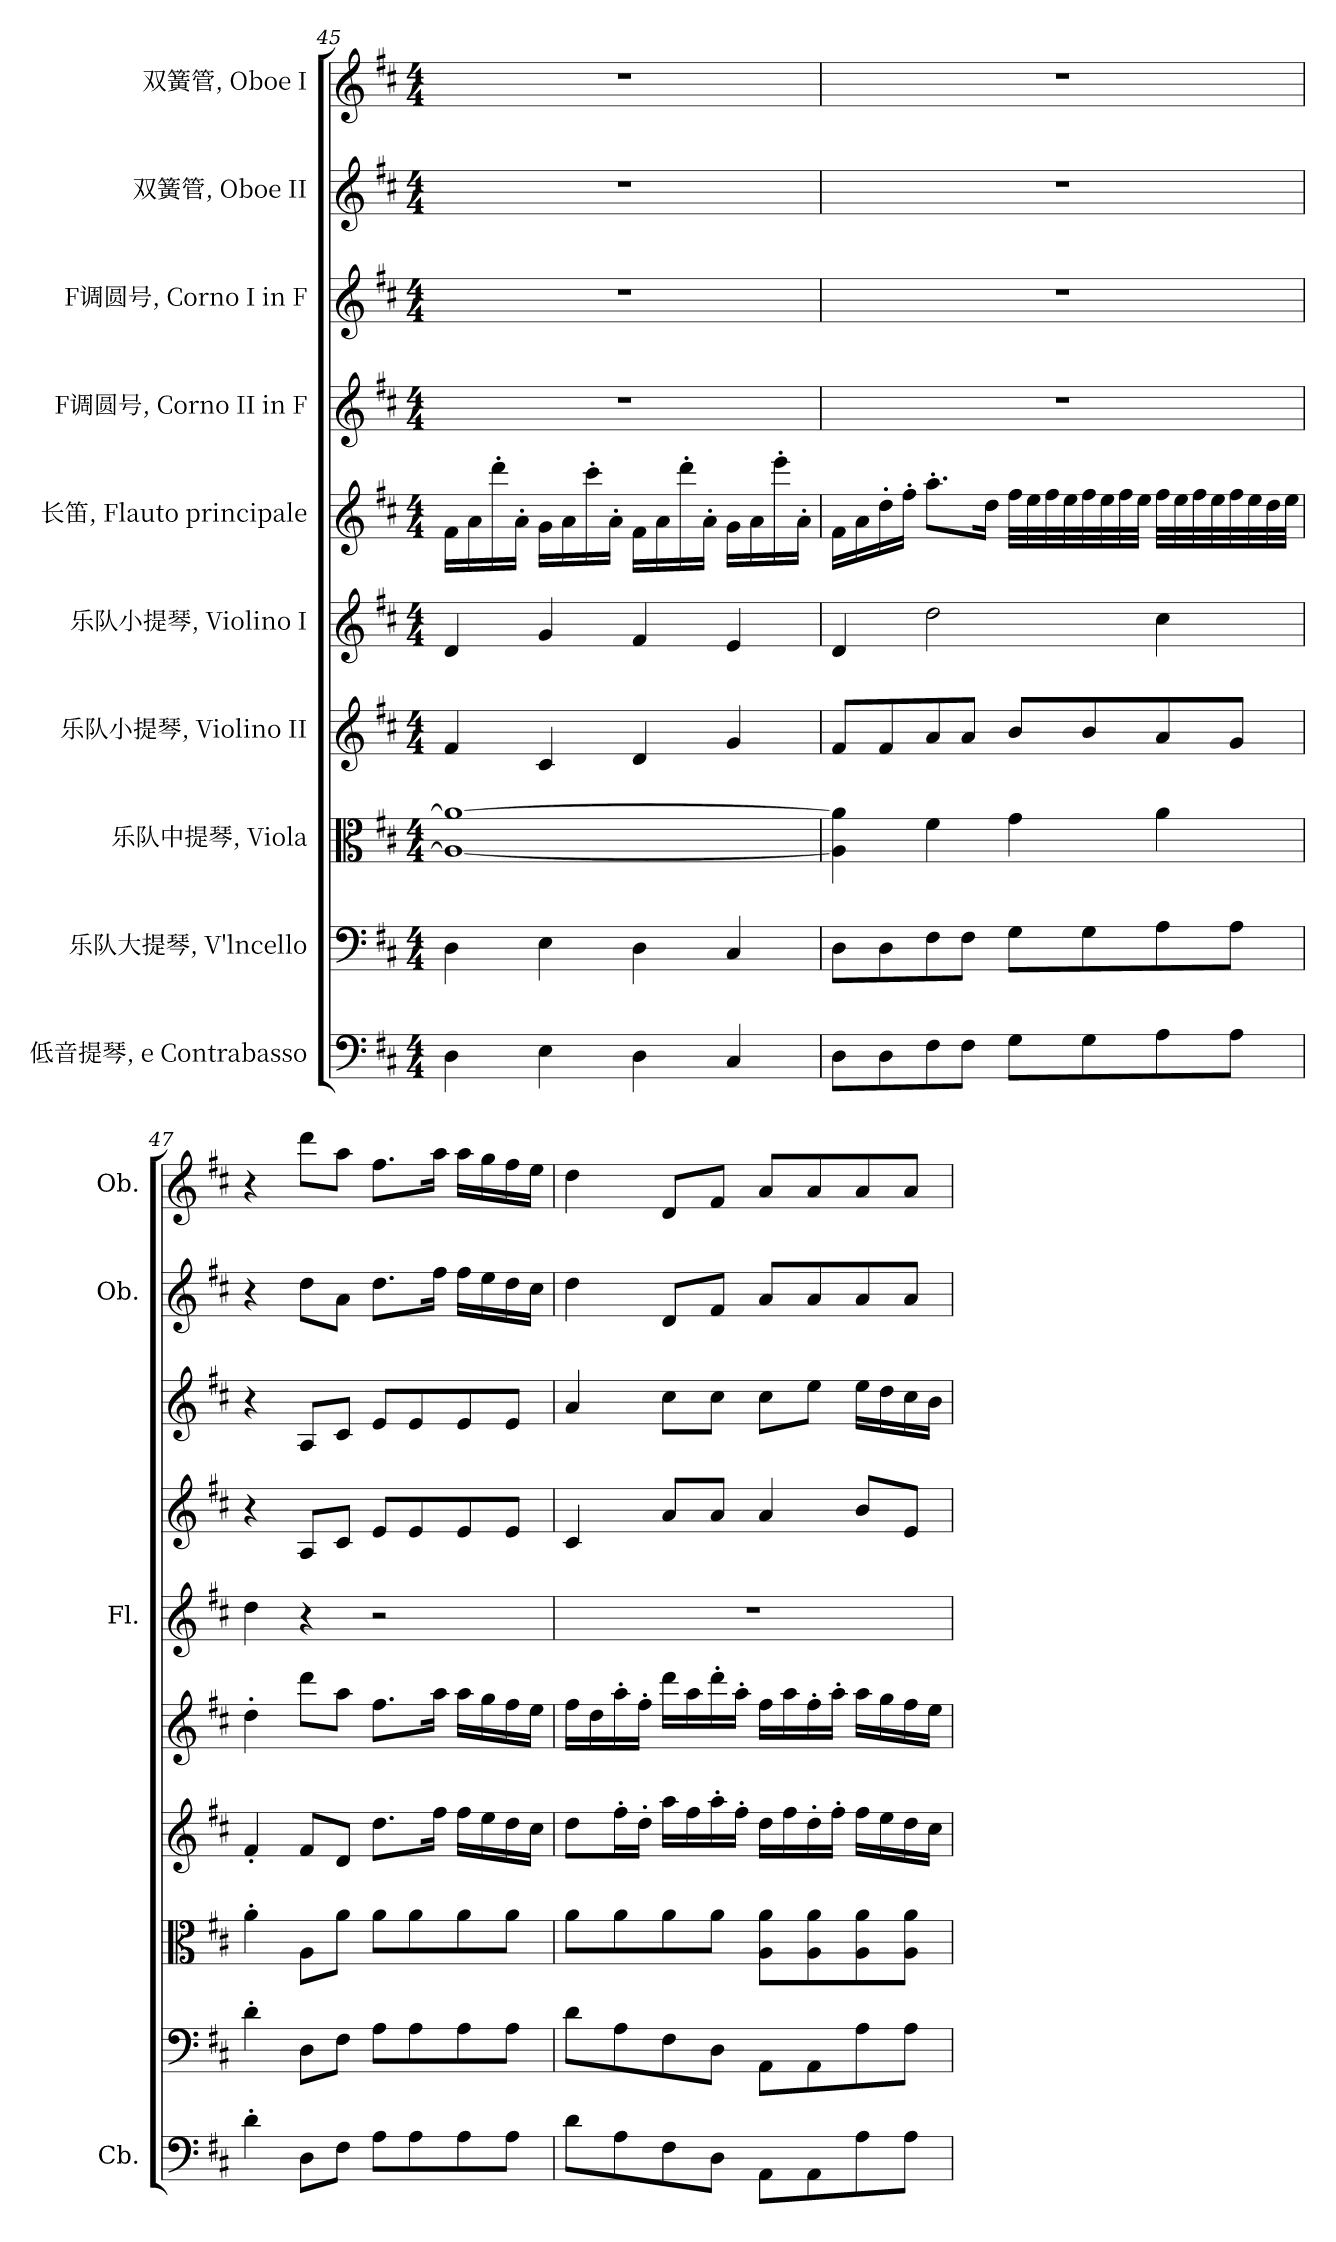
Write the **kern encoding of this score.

**kern	**kern	**kern	**kern	**kern	**kern	**kern	**kern	**kern	**kern
*part10	*part9	*part8	*part7	*part6	*part5	*part4	*part3	*part2	*part1
*staff10	*staff9	*staff8	*staff7	*staff6	*staff5	*staff4	*staff3	*staff2	*staff1
*I"低音提琴, e Contrabasso	*I"乐队大提琴, V'lncello	*I"乐队中提琴, Viola	*I"乐队小提琴, Violino II	*I"乐队小提琴, Violino I	*I"长笛, Flauto principale	*I"F调圆号, Corno II in F	*I"F调圆号, Corno I in F	*I"双簧管, Oboe II	*I"双簧管, Oboe I
*I'Cb.	*	*	*	*	*I'Fl.	*	*	*I'Ob.	*I'Ob.
!!LO:PB:g=z
*clefF4	*clefF4	*clefC3	*clefG2	*clefG2	*clefG2	*clefG2	*clefG2	*clefG2	*clefG2
*ITrd7c12	*	*	*	*	*	*ITrd4c7	*ITrd4c7	*	*
*k[f#c#]	*k[f#c#]	*k[f#c#]	*k[f#c#]	*k[f#c#]	*k[f#c#]	*k[f#]	*k[f#]	*k[f#c#]	*k[f#c#]
*M4/4	*M4/4	*M4/4	*M4/4	*M4/4	*M4/4	*M4/4	*M4/4	*M4/4	*M4/4
=45	=45	=45	=45	=45	=45	=45	=45	=45	=45
4DD\	4D\	1A_ 1a_	4f#/	4d/	16f#\LL	1r	1r	1r	1r
.	.	.	.	.	16a\	.	.	.	.
.	.	.	.	.	16ddd'\	.	.	.	.
.	.	.	.	.	16a'\JJ	.	.	.	.
4EE\	4E\	.	4c#/	4g/	16g\LL	.	.	.	.
.	.	.	.	.	16a\	.	.	.	.
.	.	.	.	.	16ccc#'\	.	.	.	.
.	.	.	.	.	16a'\JJ	.	.	.	.
4DD\	4D\	.	4d/	4f#/	16f#\LL	.	.	.	.
.	.	.	.	.	16a\	.	.	.	.
.	.	.	.	.	16ddd'\	.	.	.	.
.	.	.	.	.	16a'\JJ	.	.	.	.
4CC#/	4C#/	.	4g/	4e/	16g\LL	.	.	.	.
.	.	.	.	.	16a\	.	.	.	.
.	.	.	.	.	16eee'\	.	.	.	.
.	.	.	.	.	16a'\JJ	.	.	.	.
=46	=46	=46	=46	=46	=46	=46	=46	=46	=46
8DD\L	8D\L	4A\] 4a\]	8f#/L	4d/	16f#\LL	1r	1r	1r	1r
.	.	.	.	.	16a\	.	.	.	.
8DD\	8D\	.	8f#/	.	16dd'\	.	.	.	.
.	.	.	.	.	16ff#'\JJ	.	.	.	.
8FF#\	8F#\	4f#\	8a/	2dd\	8.aa'\L	.	.	.	.
8FF#\J	8F#\J	.	8a/J	.	.	.	.	.	.
.	.	.	.	.	16dd\Jk	.	.	.	.
8GG\L	8G\L	4g\	8b/L	.	32ff#\LLL	.	.	.	.
.	.	.	.	.	32ee\	.	.	.	.
.	.	.	.	.	32ff#\	.	.	.	.
.	.	.	.	.	32ee\	.	.	.	.
8GG\	8G\	.	8b/	.	32ff#\	.	.	.	.
.	.	.	.	.	32ee\	.	.	.	.
.	.	.	.	.	32ff#\	.	.	.	.
.	.	.	.	.	32ee\JJJ	.	.	.	.
8AA\	8A\	4a\	8a/	4cc#\	32ff#\LLL	.	.	.	.
.	.	.	.	.	32ee\	.	.	.	.
.	.	.	.	.	32ff#\	.	.	.	.
.	.	.	.	.	32ee\	.	.	.	.
8AA\J	8A\J	.	8g/J	.	32ff#\	.	.	.	.
.	.	.	.	.	32ee\	.	.	.	.
.	.	.	.	.	32dd\	.	.	.	.
.	.	.	.	.	32ee\JJJ	.	.	.	.
!!LO:PB:g=z
=47	=47	=47	=47	=47	=47	=47	=47	=47	=47
4D'\	4d'\	4a'\	4f#'/	4dd'\	4dd\	4r	4r	4r	4r
8DD\L	8D\L	8A\L	8f#/L	8ddd\L	4r	8D/L	8D/L	8dd\L	8ddd\L
8FF#\J	8F#\J	8a\J	8d/J	8aa\J	.	8F#/J	8F#/J	8a\J	8aa\J
8AA\L	8A\L	8a\L	8.dd\L	8.ff#\L	2r	8A/L	8A/L	8.dd\L	8.ff#\L
8AA\	8A\	8a\	.	.	.	8A/	8A/	.	.
.	.	.	16ff#\Jk	16aa\Jk	.	.	.	16ff#\Jk	16aa\Jk
8AA\	8A\	8a\	16ff#\LL	16aa\LL	.	8A/	8A/	16ff#\LL	16aa\LL
.	.	.	16ee\	16gg\	.	.	.	16ee\	16gg\
8AA\J	8A\J	8a\J	16dd\	16ff#\	.	8A/J	8A/J	16dd\	16ff#\
.	.	.	16cc#\JJ	16ee\JJ	.	.	.	16cc#\JJ	16ee\JJ
=48	=48	=48	=48	=48	=48	=48	=48	=48	=48
8D\L	8d\L	8a\L	8dd\L	16ff#\LL	1r	4F#/	4d/	4dd\	4dd\
.	.	.	.	16dd\	.	.	.	.	.
8AA\	8A\	8a\	16ff#'\L	16aa'\	.	.	.	.	.
.	.	.	16dd'\JJ	16ff#'\JJ	.	.	.	.	.
8FF#\	8F#\	8a\	16aa\LL	16ddd\LL	.	8d/L	8f#\L	8d/L	8d/L
.	.	.	16ff#\	16aa\	.	.	.	.	.
8DD\J	8D\J	8a\J	16aa'\	16ddd'\	.	8d/J	8f#\J	8f#/J	8f#/J
.	.	.	16ff#'\JJ	16aa'\JJ	.	.	.	.	.
8AAA\L	8AA\L	8A\ 8a\L	16dd\LL	16ff#\LL	.	4d/	8f#\L	8a/L	8a/L
.	.	.	16ff#\	16aa\	.	.	.	.	.
8AAA\	8AA\	8A\ 8a\	16dd'\	16ff#'\	.	.	8a\J	8a/	8a/
.	.	.	16ff#'\JJ	16aa'\JJ	.	.	.	.	.
8AA\	8A\	8A\ 8a\	16ff#\LL	16aa\LL	.	8e/L	16a\LL	8a/	8a/
.	.	.	16ee\	16gg\	.	.	16g\	.	.
8AA\J	8A\J	8A\ 8a\J	16dd\	16ff#\	.	8A/J	16f#\	8a/J	8a/J
.	.	.	16cc#\JJ	16ee\JJ	.	.	16e\JJ	.	.
=	=	=	=	=	=	=	=	=	=
*-	*-	*-	*-	*-	*-	*-	*-	*-	*-
